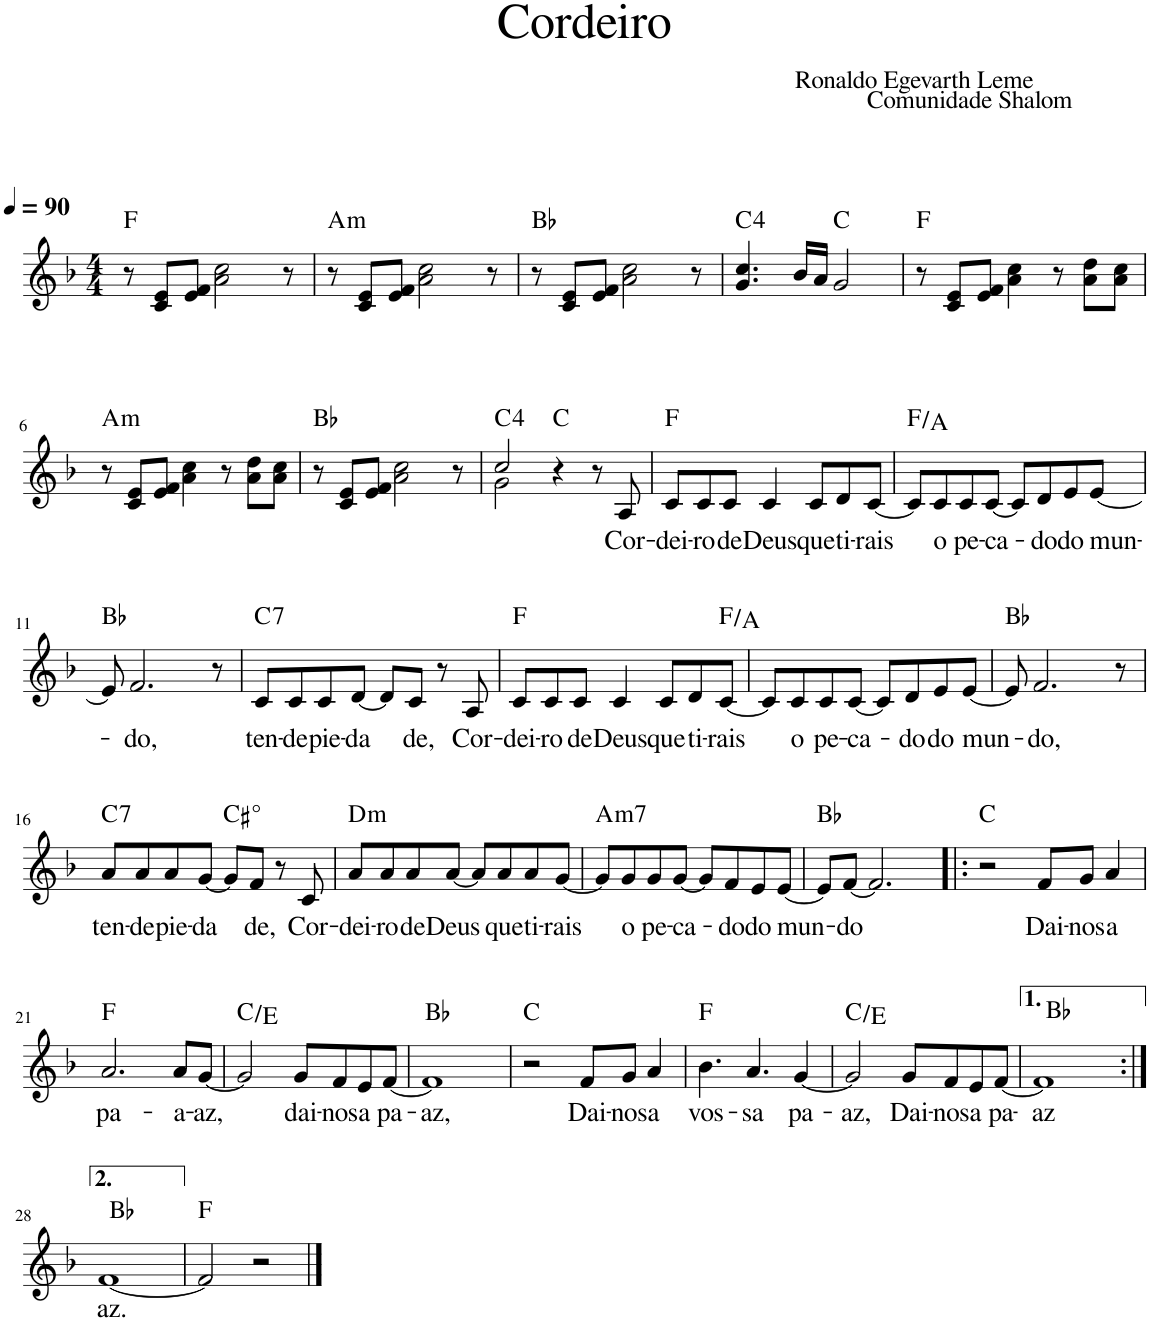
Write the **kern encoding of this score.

**kern	**text	**harte
*part1	*part1	*part1
*staff1	*staff1	*
*I"Voz	*	*
*I'Vo.	*	*
*clefG2	*	*
*k[b-]	*	*
*M4/4	*	*
*MM90	*	*
=1	=1	=1
8r	.	F:maj
8c/ 8e/L	.	.
8e/ 8f/J	.	.
2a\ 2cc\	.	.
8r	.	.
=2	=2	=2
!	!	!LO:H:kt=m
8r	.	A:min
8c/ 8e/L	.	.
8e/ 8f/J	.	.
2a\ 2cc\	.	.
8r	.	.
=3	=3	=3
8r	.	Bb:maj
8c/ 8e/L	.	.
8e/ 8f/J	.	.
2a\ 2cc\	.	.
8r	.	.
=4	=4	=4
4.g/ 4.cc/	.	C:maj(4)
16b-/LL	.	.
16a/JJ	.	.
2g/	.	C:maj
=5	=5	=5
8r	.	F:maj
8c/ 8e/L	.	.
8e/ 8f/J	.	.
4a\ 4cc\	.	.
8r	.	.
8a\ 8dd\L	.	.
8a\ 8cc\J	.	.
!!LO:LB:g=z
=6	=6	=6
!	!	!LO:H:kt=m
8r	.	A:min
8c/ 8e/L	.	.
8e/ 8f/J	.	.
4a\ 4cc\	.	.
8r	.	.
8a\ 8dd\L	.	.
8a\ 8cc\J	.	.
=7	=7	=7
8r	.	Bb:maj
8c/ 8e/L	.	.
8e/ 8f/J	.	.
2a\ 2cc\	.	.
8r	.	.
=8	=8	=8
*^	*	*
2cc/	2g\	.	C:maj(4)
4r	2ryy	.	C:maj
8r	.	.	.
!	!	!LO:LY:b	!
8A/	.	Cor-	.
*v	*v	*	*
=9	=9	=9
!	!LO:LY:b	!
8c/L	-dei-	F:maj
!	!LO:LY:b	!
8c/	-ro	.
!	!LO:LY:b	!
8c/J	de	.
!	!LO:LY:b	!
4c/	Deus	.
!	!LO:LY:b	!
8c/L	que	.
!	!LO:LY:b	!
8d/	ti-	.
!	!LO:LY:b	!
[8c/J	-rais	.
=10	=10	=10
8c/L]	.	F:maj/3
!	!LO:LY:b	!
8c/	o	.
!	!LO:LY:b	!
8c/	pe-	.
!	!LO:LY:b	!
[8c/J	-ca-	.
8c/L]	.	.
!	!LO:LY:b	!
8d/	-do	.
!	!LO:LY:b	!
8e/	do	.
!	!LO:LY:b	!
[8e/J	mun-	.
!!LO:LB:g=z
=11	=11	=11
8e/]	.	Bb:maj
!	!LO:LY:b	!
2.f/	-do,	.
8r	.	.
=12	=12	=12
!	!LO:LY:b	!LO:H:kt=7
8c/L	ten-	C:7
!	!LO:LY:b	!
8c/	-de	.
!	!LO:LY:b	!
8c/	pie-	.
!	!LO:LY:b	!
[8d/J	-da	.
8d/L]	.	.
!	!LO:LY:b	!
8c/J	de,	.
8r	.	.
!	!LO:LY:b	!
8A/	Cor-	.
=13	=13	=13
!	!LO:LY:b	!
8c/L	-dei-	F:maj
!	!LO:LY:b	!
8c/	-ro	.
!	!LO:LY:b	!
8c/J	de	.
!	!LO:LY:b	!
4c/	Deus	.
!	!LO:LY:b	!
8c/L	que	.
!	!LO:LY:b	!
8d/	ti-	.
!	!LO:LY:b	!
[8c/J	-rais	F:maj/3
=14	=14	=14
8c/L]	.	.
!	!LO:LY:b	!
8c/	o	.
!	!LO:LY:b	!
8c/	pe-	.
!	!LO:LY:b	!
[8c/J	-ca-	.
8c/L]	.	.
!	!LO:LY:b	!
8d/	-do	.
!	!LO:LY:b	!
8e/	do	.
!	!LO:LY:b	!
[8e/J	mun-	.
=15	=15	=15
8e/]	.	Bb:maj
!	!LO:LY:b	!
2.f/	-do,	.
8r	.	.
!!LO:LB:g=z
=16	=16	=16
!	!LO:LY:b	!LO:H:kt=7
8a/L	ten-	C:7
!	!LO:LY:b	!
8a/	-de	.
!	!LO:LY:b	!
8a/	pie-	.
!	!LO:LY:b	!
[8g/J	-da	.
!	!	!LO:H:kt=°
8g/L]	.	.
!	!LO:LY:b	!
8f/J	de,	.
8r	.	.
!	!LO:LY:b	!
8c/	Cor-	.
=17	=17	=17
!	!LO:LY:b	!LO:H:kt=m
8a/L	-dei-	D:min
!	!LO:LY:b	!
8a/	-ro	.
!	!LO:LY:b	!
8a/	de	.
!	!LO:LY:b	!
[8a/J	Deus	.
8a/L]	.	.
!	!LO:LY:b	!
8a/	que	.
!	!LO:LY:b	!
8a/	ti-	.
!	!LO:LY:b	!
[8g/J	-rais	.
=18	=18	=18
!	!	!LO:H:kt=m7
8g/L]	.	A:min7
!	!LO:LY:b	!
8g/	o	.
!	!LO:LY:b	!
8g/	pe-	.
!	!LO:LY:b	!
[8g/J	-ca-	.
8g/L]	.	.
!	!LO:LY:b	!
8f/	-do	.
!	!LO:LY:b	!
8e/	do	.
!	!LO:LY:b	!
[8e/J	mun-	.
=19	=19	=19
8e/L]	.	Bb:maj
!	!LO:LY:b	!
[8f/J	-do	.
2.f/]	.	.
=20!|:	=20!|:	=20!|:
2r	.	C:maj
!	!LO:LY:b	!
8f/L	Dai-	.
!	!LO:LY:b	!
8g/J	-nos	.
!	!LO:LY:b	!
4a/	a	.
!!LO:LB:g=z
=21	=21	=21
!	!LO:LY:b	!
2.a/	pa-	F:maj
!	!LO:LY:b	!
8a/L	-a-	.
!	!LO:LY:b	!
[8g/J	-az,	.
=22	=22	=22
2g/]	.	C:maj/3
!	!LO:LY:b	!
8g/L	dai-	.
!	!LO:LY:b	!
8f/	-nos	.
!	!LO:LY:b	!
8e/	a	.
!	!LO:LY:b	!
[8f/J	pa-	.
=23	=23	=23
!	!LO:LY:b	!
1f]	-az,	Bb:maj
=24	=24	=24
2r	.	C:maj
!	!LO:LY:b	!
8f/L	Dai-	.
!	!LO:LY:b	!
8g/J	-nos	.
!	!LO:LY:b	!
4a/	a	.
=25	=25	=25
!	!LO:LY:b	!
4.b-\	vos-	F:maj
!	!LO:LY:b	!
4.a/	-sa	.
!	!LO:LY:b	!
[4g/	pa-	.
=26	=26	=26
!	!LO:LY:b	!
2g/]	-az,	C:maj/3
!	!LO:LY:b	!
8g/L	Dai-	.
!	!LO:LY:b	!
8f/	-nos	.
!	!LO:LY:b	!
8e/	a	.
!	!LO:LY:b	!
[8f/J	pa-	.
=27	=27	=27
!	!LO:LY:b	!
1f]	-az	Bb:maj
!!LO:LB:g=z
=28:|!	=28:|!	=28:|!
!	!LO:LY:b	!
[1f	az.	Bb:maj
=29	=29	=29
2f/]	.	F:maj
2r	.	.
==	==	==
*-	*-	*-
